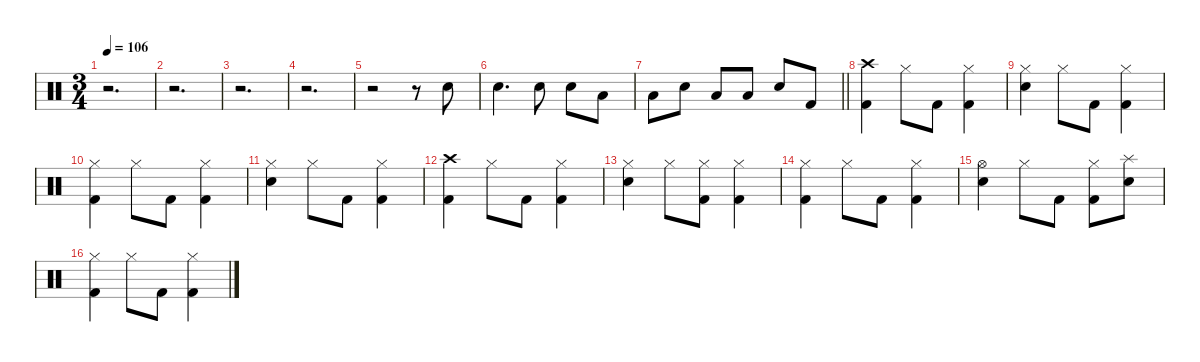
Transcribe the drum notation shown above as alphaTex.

\defaultSystemsLayout 4
\hideDynamics
\bracketExtendMode nobrackets
\singleTrackTrackNamePolicy hidden
\multiTrackTrackNamePolicy hidden
\otherSystemsTrackNameOrientation horizontal
\track ("Lars Ulrich" "drm.") {instrument percussion}
\staff {score}
\articulation defaults
\ts (3 4)
\tempo 106
\clef neutral
\ks c
r.2{d dy f beam Down} |
r.2{d beam Down} |
r.2{d beam Down} |
r.2{d beam Down} |
r.2{beam Down} r.8{beam Down} "Snare (hit) 2".8{beam Down} |
"Snare (hit) 2".4{d beam Down} "Snare (hit) 2".8{beam Down} "Snare (hit) 2".8{beam Down} "Low Tom (hit)".8{beam Down} |
\barLineRight lightlight "Low Tom (hit)".8{beam Down} "Snare (hit) 2".8{beam Down} "Low Tom (hit)".8{beam Up} "Low Tom (hit)".8{beam Up} "Snare (hit) 2".8{beam Up} "Kick (hit) 2".8{beam Up}
|
("Crash high (hit)" "Kick (hit) 2").4{beam Down} "Hi-Hat (closed)".8{beam Down} "Kick (hit) 2".8{beam Down} ("Hi-Hat (closed)" "Kick (hit) 2").4{beam Down} |
("Hi-Hat (closed)" "Snare (hit) 2").4{beam Down} "Hi-Hat (closed)".8{beam Down} "Kick (hit) 2".8{beam Down} ("Hi-Hat (closed)" "Kick (hit) 2").4{beam Down} |
("Hi-Hat (closed)" "Kick (hit) 2").4{beam Down} "Hi-Hat (closed)".8{beam Down} "Kick (hit) 2".8{beam Down} ("Hi-Hat (closed)" "Kick (hit) 2").4{beam Down} |
("Hi-Hat (closed)" "Snare (hit) 2").4{beam Down} "Hi-Hat (closed)".8{beam Down} "Kick (hit) 2".8{beam Down} ("Hi-Hat (closed)" "Kick (hit) 2").4{beam Down} |
("Crash high (hit)" "Kick (hit) 2").4{beam Down} "Hi-Hat (closed)".8{beam Down} "Kick (hit) 2".8{beam Down} ("Hi-Hat (closed)" "Kick (hit) 2").4{beam Down} |
("Hi-Hat (closed)" "Snare (hit) 2").4{beam Down} "Hi-Hat (closed)".8{beam Down} ("Hi-Hat (closed)" "Kick (hit) 2").8{beam Down} ("Hi-Hat (closed)" "Kick (hit) 2").4{beam Down} |
("Hi-Hat (closed)" "Kick (hit) 2").4{beam Down} "Hi-Hat (closed)".8{beam Down} "Kick (hit) 2".8{beam Down} ("Hi-Hat (closed)" "Kick (hit) 2").4{beam Down} |
("Hi-Hat (open)" "Snare (hit) 2").4{beam Down} "Hi-Hat (closed)".8{beam Down} "Kick (hit) 2".8{beam Down} ("Hi-Hat (closed)" "Kick (hit) 2").8{beam Down} ("Splash (hit)" "Snare (hit) 2").8{dy fff beam Down} |
("Hi-Hat (closed)" "Kick (hit) 2").4{dy f beam Down} "Hi-Hat (closed)".8{beam Down} "Kick (hit) 2".8{beam Down} ("Hi-Hat (closed)" "Kick (hit) 2").4{beam Down}
